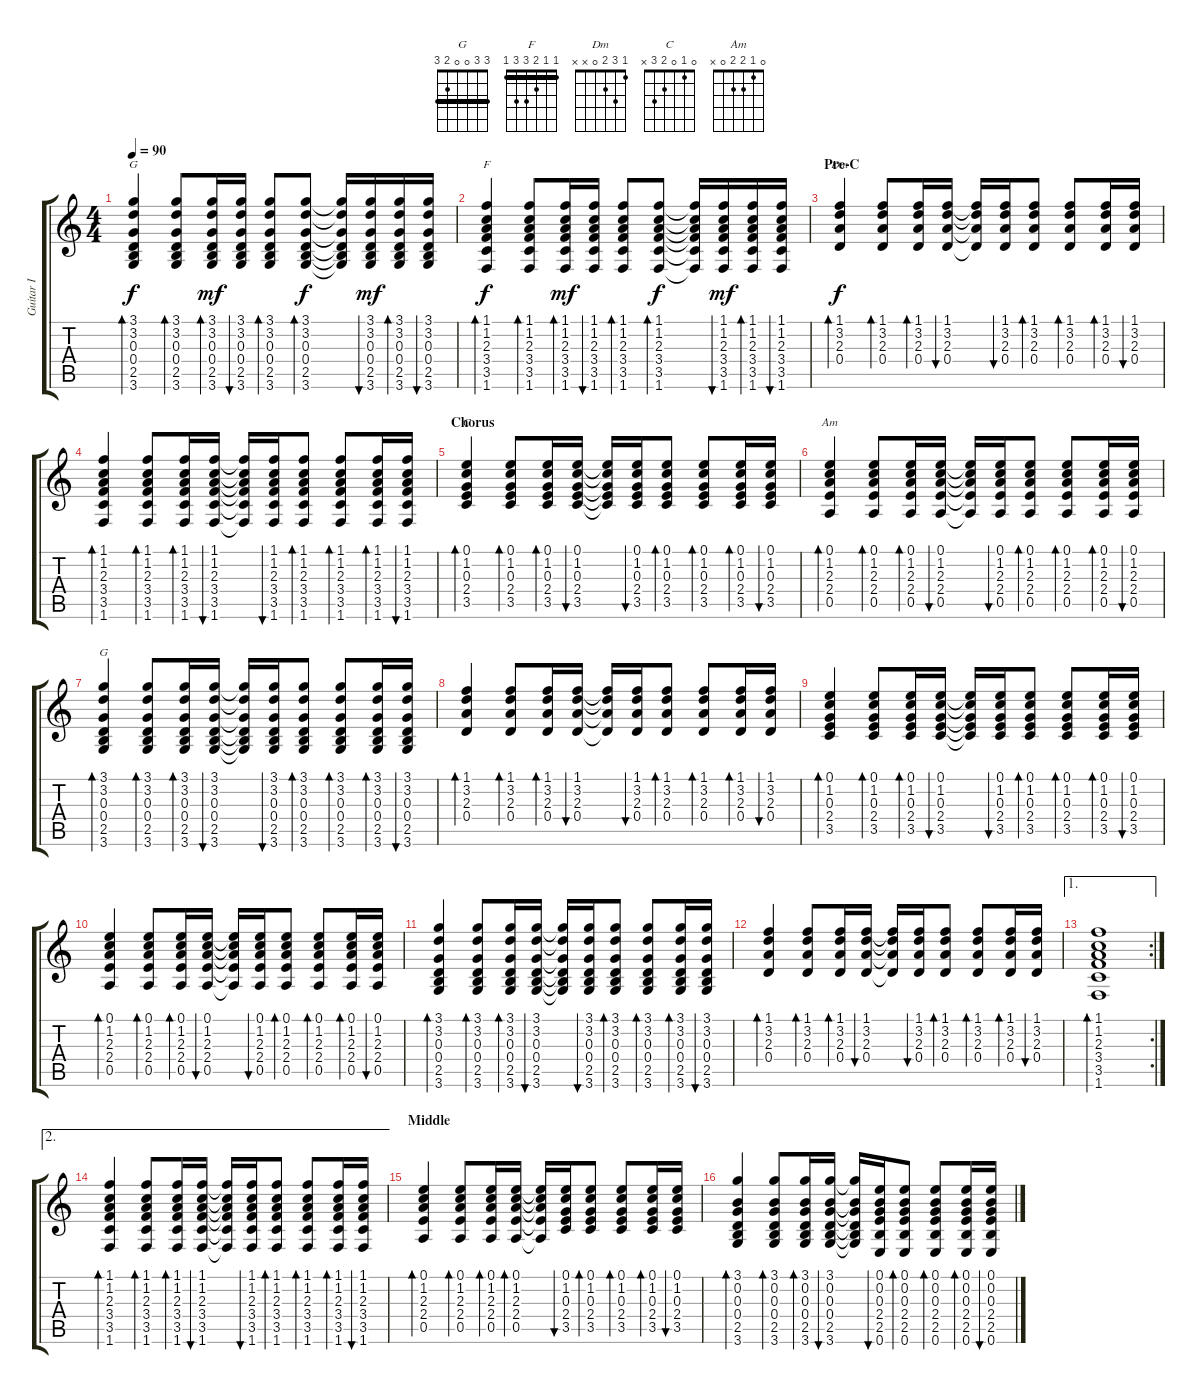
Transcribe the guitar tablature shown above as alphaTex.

\track ("Guitar I" "Guitar I") {instrument acousticguitarsteel}
\staff {score tabs}
\tuning (E4 B3 G3 D3 A2 E2) {hide}
\chord ("G" 3 3 0 0 2 3)
\chord ("F" 1 1 2 3 3 1) {barre 1}
\chord ("Dm" 1 3 2 0 x x)
\chord ("C" 0 1 0 2 3 x)
\chord ("Am" 0 1 2 2 0 x)
\chord ("G" 3 3 0 0 2 3) {barre 3}
\ts (4 4)
\tempo 90
\clef g2
\ks c
(3.1 3.2 0.3 0.4 2.5 3.6).4{bd 60 ch "G" dy f} (3.1 3.2 0.3 0.4 2.5 3.6).8{bd 60} (3.1 3.2 0.3 0.4 2.5 3.6).16{bd 60 dy mf} (3.1 3.2 0.3 0.4 2.5 3.6).16{bu 60} (3.1 3.2 0.3 0.4 2.5 3.6).8{bd 60} (3.1 3.2 0.3 0.4 2.5 3.6).8{bd 60 dy f} (3.1{t} 3.2{t} 0.3{t} 0.4{t} 2.5{t} 3.6{t}).16 (3.1 3.2 0.3 0.4 2.5 3.6).16{bu 60 dy mf} (3.1 3.2 0.3 0.4 2.5 3.6).16{bd 60} (3.1 3.2 0.3 0.4 2.5 3.6).16{bu 60} |
(1.1 1.2 2.3 3.4 3.5 1.6).4{bd 60 ch "F" dy f} (1.1 1.2 2.3 3.4 3.5 1.6).8{bd 60} (1.1 1.2 2.3 3.4 3.5 1.6).16{bd 60 dy mf} (1.1 1.2 2.3 3.4 3.5 1.6).16{bu 60} (1.1 1.2 2.3 3.4 3.5 1.6).8{bd 60} (1.1 1.2 2.3 3.4 3.5 1.6).8{bd 60 dy f} (1.1{t} 1.2{t} 2.3{t} 3.4{t} 3.5{t} 1.6{t}).16 (1.1 1.2 2.3 3.4 3.5 1.6).16{bu 60 dy mf} (1.1 1.2 2.3 3.4 3.5 1.6).16{bd 60} (1.1 1.2 2.3 3.4 3.5 1.6).16{bu 60} |
\section ("" "Pre-C")
(1.1 3.2 2.3 0.4).4{bd 60 ch "Dm" dy f} (1.1 3.2 2.3 0.4).8{bd 60} (1.1 3.2 2.3 0.4).16{bd 60} (1.1 3.2 2.3 0.4).16{bu 60} (1.1{t} 3.2{t} 2.3{t} 0.4{t}).16 (1.1 3.2 2.3 0.4).16{bu 60} (1.1 3.2 2.3 0.4).8{bd 60} (1.1 3.2 2.3 0.4).8{bd 60} (1.1 3.2 2.3 0.4).16{bd 60} (1.1 3.2 2.3 0.4).16{bu 60} |
(1.1 1.2 2.3 3.4 3.5 1.6).4{bd 60} (1.1 1.2 2.3 3.4 3.5 1.6).8{bd 60} (1.1 1.2 2.3 3.4 3.5 1.6).16{bd 60} (1.1 1.2 2.3 3.4 3.5 1.6).16{bu 60} (1.1{t} 1.2{t} 2.3{t} 3.4{t} 3.5{t} 1.6{t}).16 (1.1 1.2 2.3 3.4 3.5 1.6).16{bu 60} (1.1 1.2 2.3 3.4 3.5 1.6).8{bd 60} (1.1 1.2 2.3 3.4 3.5 1.6).8{bd 60} (1.1 1.2 2.3 3.4 3.5 1.6).16{bd 60} (1.1 1.2 2.3 3.4 3.5 1.6).16{bu 60} |
\section ("" "Chorus")
(0.1 1.2 0.3 2.4 3.5).4{bd 60 ch "C" volume 8} (0.1 1.2 0.3 2.4 3.5).8{bd 60} (0.1 1.2 0.3 2.4 3.5).16{bd 60} (0.1 1.2 0.3 2.4 3.5).16{bu 60} (0.1{t} 1.2{t} 0.3{t} 2.4{t} 3.5{t}).16 (0.1 1.2 0.3 2.4 3.5).16{bu 60} (0.1 1.2 0.3 2.4 3.5).8{bd 60} (0.1 1.2 0.3 2.4 3.5).8{bd 60} (0.1 1.2 0.3 2.4 3.5).16{bd 60} (0.1 1.2 0.3 2.4 3.5).16{bu 60} |
(0.1 1.2 2.3 2.4 0.5).4{bd 60 ch "Am"} (0.1 1.2 2.3 2.4 0.5).8{bd 60} (0.1 1.2 2.3 2.4 0.5).16{bd 60} (0.1 1.2 2.3 2.4 0.5).16{bu 60} (0.1{t} 1.2{t} 2.3{t} 2.4{t} 0.5{t}).16 (0.1 1.2 2.3 2.4 0.5).16{bu 60} (0.1 1.2 2.3 2.4 0.5).8{bd 60} (0.1 1.2 2.3 2.4 0.5).8{bd 60} (0.1 1.2 2.3 2.4 0.5).16{bd 60} (0.1 1.2 2.3 2.4 0.5).16{bu 60} |
(3.1 3.2 0.3 0.4 2.5 3.6).4{bd 60 ch "G"} (3.1 3.2 0.3 0.4 2.5 3.6).8{bd 60} (3.1 3.2 0.3 0.4 2.5 3.6).16{bd 60} (3.1 3.2 0.3 0.4 2.5 3.6).16{bu 60} (3.1{t} 3.2{t} 0.3{t} 0.4{t} 2.5{t} 3.6{t}).16 (3.1 3.2 0.3 0.4 2.5 3.6).16{bu 60} (3.1 3.2 0.3 0.4 2.5 3.6).8{bd 60} (3.1 3.2 0.3 0.4 2.5 3.6).8{bd 60} (3.1 3.2 0.3 0.4 2.5 3.6).16{bd 60} (3.1 3.2 0.3 0.4 2.5 3.6).16{bu 60} |
(1.1 3.2 2.3 0.4).4{bd 60} (1.1 3.2 2.3 0.4).8{bd 60} (1.1 3.2 2.3 0.4).16{bd 60} (1.1 3.2 2.3 0.4).16{bu 60} (1.1{t} 3.2{t} 2.3{t} 0.4{t}).16 (1.1 3.2 2.3 0.4).16{bu 60} (1.1 3.2 2.3 0.4).8{bd 60} (1.1 3.2 2.3 0.4).8{bd 60} (1.1 3.2 2.3 0.4).16{bd 60} (1.1 3.2 2.3 0.4).16{bu 60} |
(0.1 1.2 0.3 2.4 3.5).4{bd 60} (0.1 1.2 0.3 2.4 3.5).8{bd 60} (0.1 1.2 0.3 2.4 3.5).16{bd 60} (0.1 1.2 0.3 2.4 3.5).16{bu 60} (0.1{t} 1.2{t} 0.3{t} 2.4{t} 3.5{t}).16 (0.1 1.2 0.3 2.4 3.5).16{bu 60} (0.1 1.2 0.3 2.4 3.5).8{bd 60} (0.1 1.2 0.3 2.4 3.5).8{bd 60} (0.1 1.2 0.3 2.4 3.5).16{bd 60} (0.1 1.2 0.3 2.4 3.5).16{bu 60} |
(0.1 1.2 2.3 2.4 0.5).4{bd 60} (0.1 1.2 2.3 2.4 0.5).8{bd 60} (0.1 1.2 2.3 2.4 0.5).16{bd 60} (0.1 1.2 2.3 2.4 0.5).16{bu 60} (0.1{t} 1.2{t} 2.3{t} 2.4{t} 0.5{t}).16 (0.1 1.2 2.3 2.4 0.5).16{bu 60} (0.1 1.2 2.3 2.4 0.5).8{bd 60} (0.1 1.2 2.3 2.4 0.5).8{bd 60} (0.1 1.2 2.3 2.4 0.5).16{bd 60} (0.1 1.2 2.3 2.4 0.5).16{bu 60} |
(3.1 3.2 0.3 0.4 2.5 3.6).4{bd 60} (3.1 3.2 0.3 0.4 2.5 3.6).8{bd 60} (3.1 3.2 0.3 0.4 2.5 3.6).16{bd 60} (3.1 3.2 0.3 0.4 2.5 3.6).16{bu 60} (3.1{t} 3.2{t} 0.3{t} 0.4{t} 2.5{t} 3.6{t}).16 (3.1 3.2 0.3 0.4 2.5 3.6).16{bu 60} (3.1 3.2 0.3 0.4 2.5 3.6).8{bd 60} (3.1 3.2 0.3 0.4 2.5 3.6).8{bd 60} (3.1 3.2 0.3 0.4 2.5 3.6).16{bd 60} (3.1 3.2 0.3 0.4 2.5 3.6).16{bu 60} |
(1.1 3.2 2.3 0.4).4{bd 60} (1.1 3.2 2.3 0.4).8{bd 60} (1.1 3.2 2.3 0.4).16{bd 60} (1.1 3.2 2.3 0.4).16{bu 60} (1.1{t} 3.2{t} 2.3{t} 0.4{t}).16 (1.1 3.2 2.3 0.4).16{bu 60} (1.1 3.2 2.3 0.4).8{bd 60} (1.1 3.2 2.3 0.4).8{bd 60} (1.1 3.2 2.3 0.4).16{bd 60} (1.1 3.2 2.3 0.4).16{bu 60} |
\ae 1
\rc 2
(1.1 1.2 2.3 3.4 3.5 1.6).1{bd 60} |
\ae 2
(1.1 1.2 2.3 3.4 3.5 1.6).4{bd 60 volume 8 balance 8 instrument acousticguitarsteel} (1.1 1.2 2.3 3.4 3.5 1.6).8{bd 60} (1.1 1.2 2.3 3.4 3.5 1.6).16{bd 60} (1.1 1.2 2.3 3.4 3.5 1.6).16{bu 60} (1.1{t} 1.2{t} 2.3{t} 3.4{t} 3.5{t} 1.6{t}).16 (1.1 1.2 2.3 3.4 3.5 1.6).16{bu 60} (1.1 1.2 2.3 3.4 3.5 1.6).8{bd 60} (1.1 1.2 2.3 3.4 3.5 1.6).8{bd 60} (1.1 1.2 2.3 3.4 3.5 1.6).16{bd 60} (1.1 1.2 2.3 3.4 3.5 1.6).16{bu 60} |
\section ("" "Middle")
(0.1 1.2 2.3 2.4 0.5).4{bd 60} (0.1 1.2 2.3 2.4 0.5).8{bd 60} (0.1 1.2 2.3 2.4 0.5).16{bd 60} (0.1 1.2 2.3 2.4 0.5).16{bd 60} (0.1{t} 1.2{t} 2.3{t} 2.4{t} 0.5{t}).16 (0.1 1.2 0.3 2.4 3.5).16{bu 60} (0.1 1.2 0.3 2.4 3.5).8{bd 60} (0.1 1.2 0.3 2.4 3.5).8{bd 60} (0.1 1.2 0.3 2.4 3.5).16{bd 60} (0.1 1.2 0.3 2.4 3.5).16{bu 60} |
(3.1 0.2 0.3 0.4 2.5 3.6).4{bd 60} (3.1 0.2 0.3 0.4 2.5 3.6).8{bd 60} (3.1 0.2 0.3 0.4 2.5 3.6).16{bd 60} (3.1 0.2 0.3 0.4 2.5 3.6).16{bu 60} (3.1{t} 0.2{t} 0.3{t} 0.4{t} 2.5{t} 3.6{t}).16 (0.1 0.2 0.3 2.4 2.5 0.6).16{bu 60} (0.1 0.2 0.3 2.4 2.5 0.6).8{bd 60} (0.1 0.2 0.3 2.4 2.5 0.6).8{bd 60} (0.1 0.2 0.3 2.4 2.5 0.6).16{bd 60} (0.1 0.2 0.3 2.4 2.5 0.6).16{bu 60}
